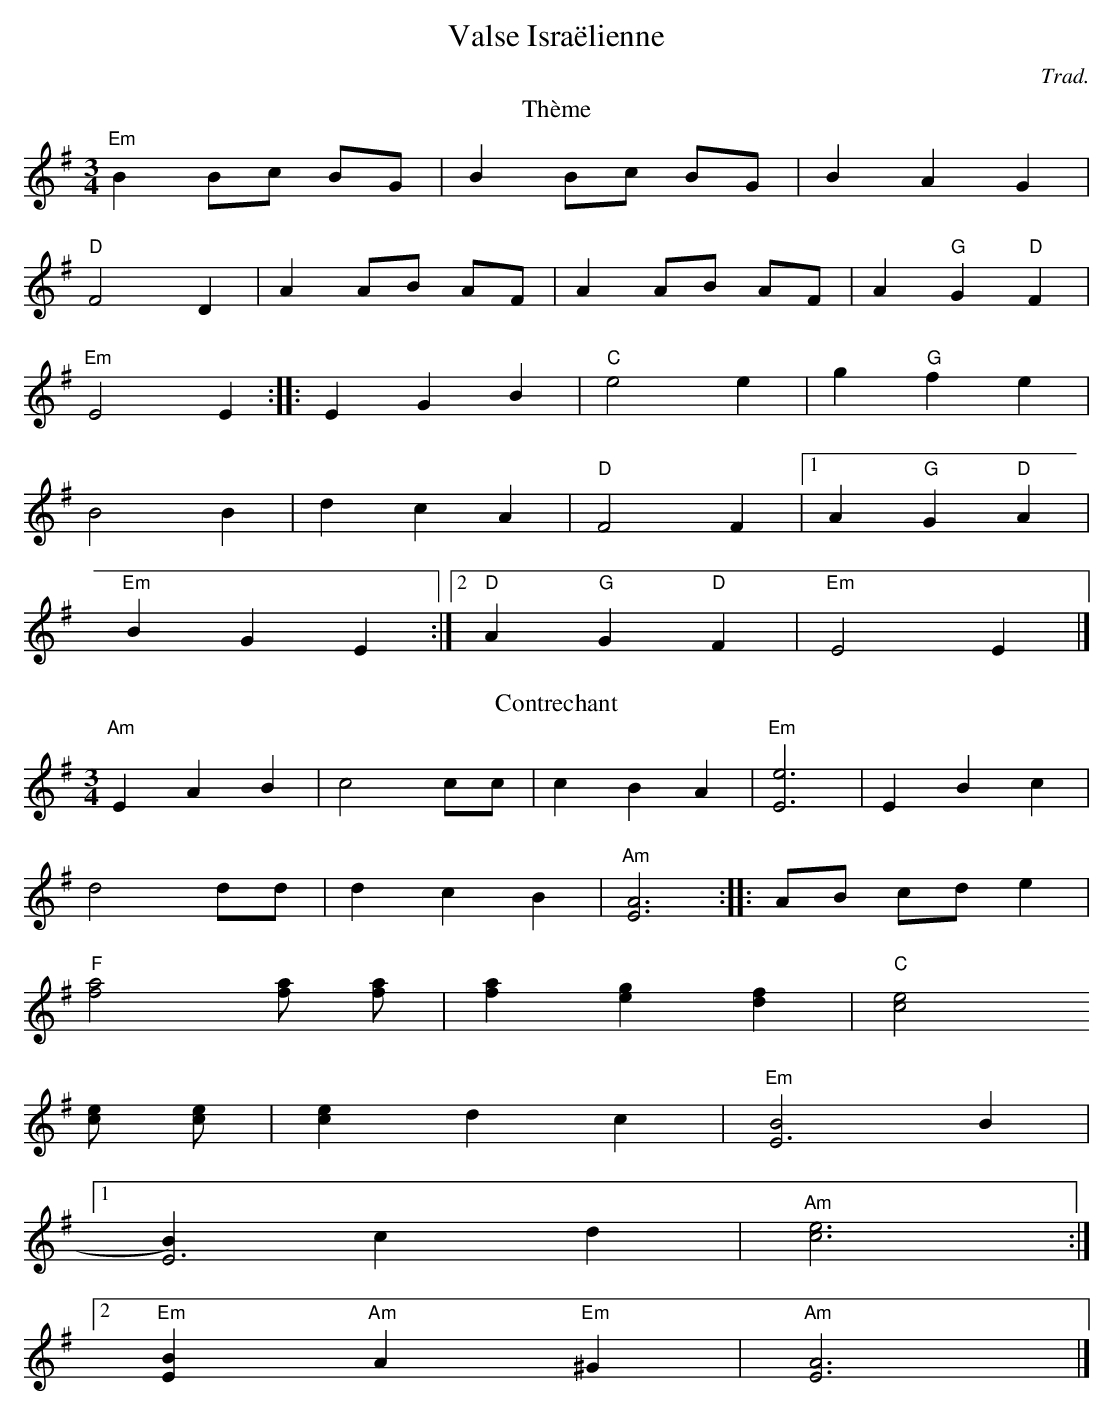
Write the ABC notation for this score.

X:1
T:Valse Israëlienne
C:Trad.
K:G
T:Thème
M:3/4
L:1/16
K:G
"Em"B4 B2c2 B2G2 | B4 B2c2 B2G2 | B4 A4 G4 |
"D"F8 D4 | A4 A2B2 A2F2 | A4 A2B2 A2F2 | A4 "G"G4 "D"F4 |
"Em"E8 E4 :: E4 G4 B4 | "C"e8 e4 | g4 "G"f4 e4 |
B8 B4 | d4 c4 A4 | "D"F8 F4 |1 A4 "G"G4 "D"A4 |
"Em"B4 G4 E4 :|2 "D"A4 "G"G4 "D"F4 | "Em"E8 E4 |]
T:Contrechant
"Am"E4 A4 B4 | c8 c2c2 | c4 B4 A4 | "Em"[E12e12] | E4 B4 c4 |
d8 d2d2 | d4 c4 B4 | "Am"[E12A12] :: A2B2 c2d2 e4 |
"F"[f8a8] [f2a2] [f2a2] | [f4a4] [e4g4] [d4f4] | "C"[c8e8]
[c2e2] [c2e2] | [c4e4] d4 c4 | "Em"[B8E12] B4 |1
[B4)E12] c4 d4 | "Am"[c12e12] :|2
"Em"[E4B4] "Am"A4 "Em"^G4 | "Am"[E12A12] |]
